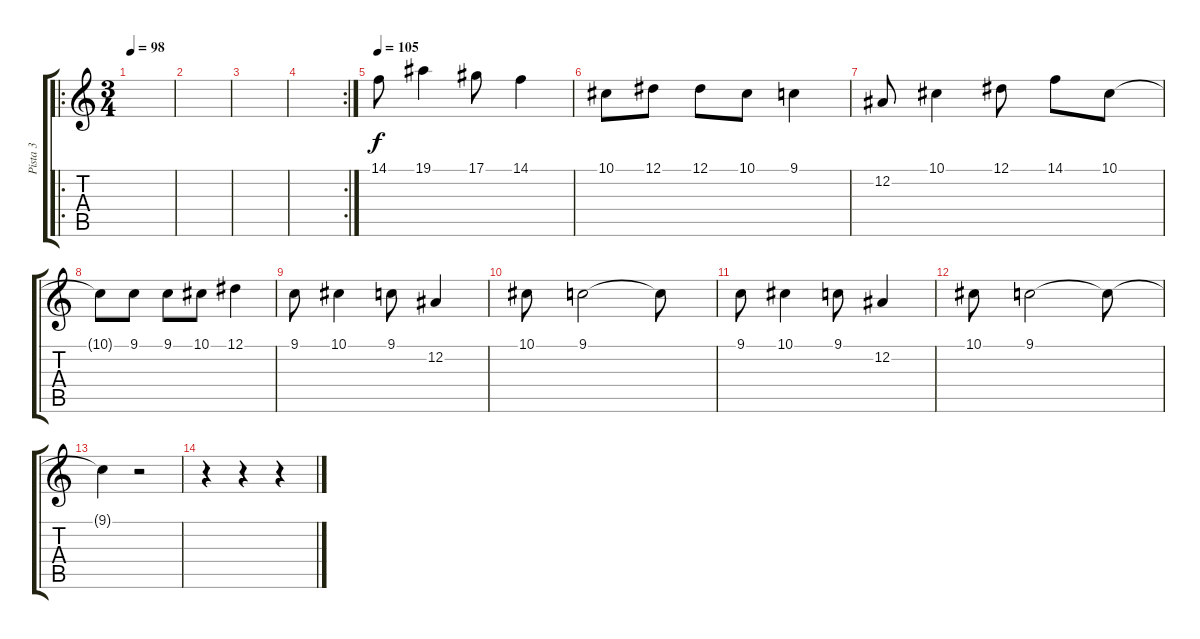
\track ("Pista 3" "Pista 3") {instrument flute}
\staff {score tabs}
\tuning (Eb4 Bb3 Gb3 Db3 Ab2 Eb2) {hide}
\ro
\ts (3 4)
\tempo 98
\clef g2
\ks c
|
|
|
\rc 2
|
\tempo 105
14.1.8 19.1.4 17.1.8 14.1.4 |
10.1.8 12.1.8 12.1.8 10.1.8 9.1.4 |
12.2.8 10.1.4 12.1.8 14.1.8 10.1.8 |
10.1{t}.8 9.1.8 9.1.8 10.1.8 12.1.4 |
9.1.8 10.1.4 9.1.8 12.2.4 |
10.1.8 9.1.2 9.1{t}.8 |
9.1.8 10.1.4 9.1.8 12.2.4 |
10.1.8 9.1.2 9.1{t}.8 |
9.1{t}.4 r.2 |
r.4 r.4 r.4
